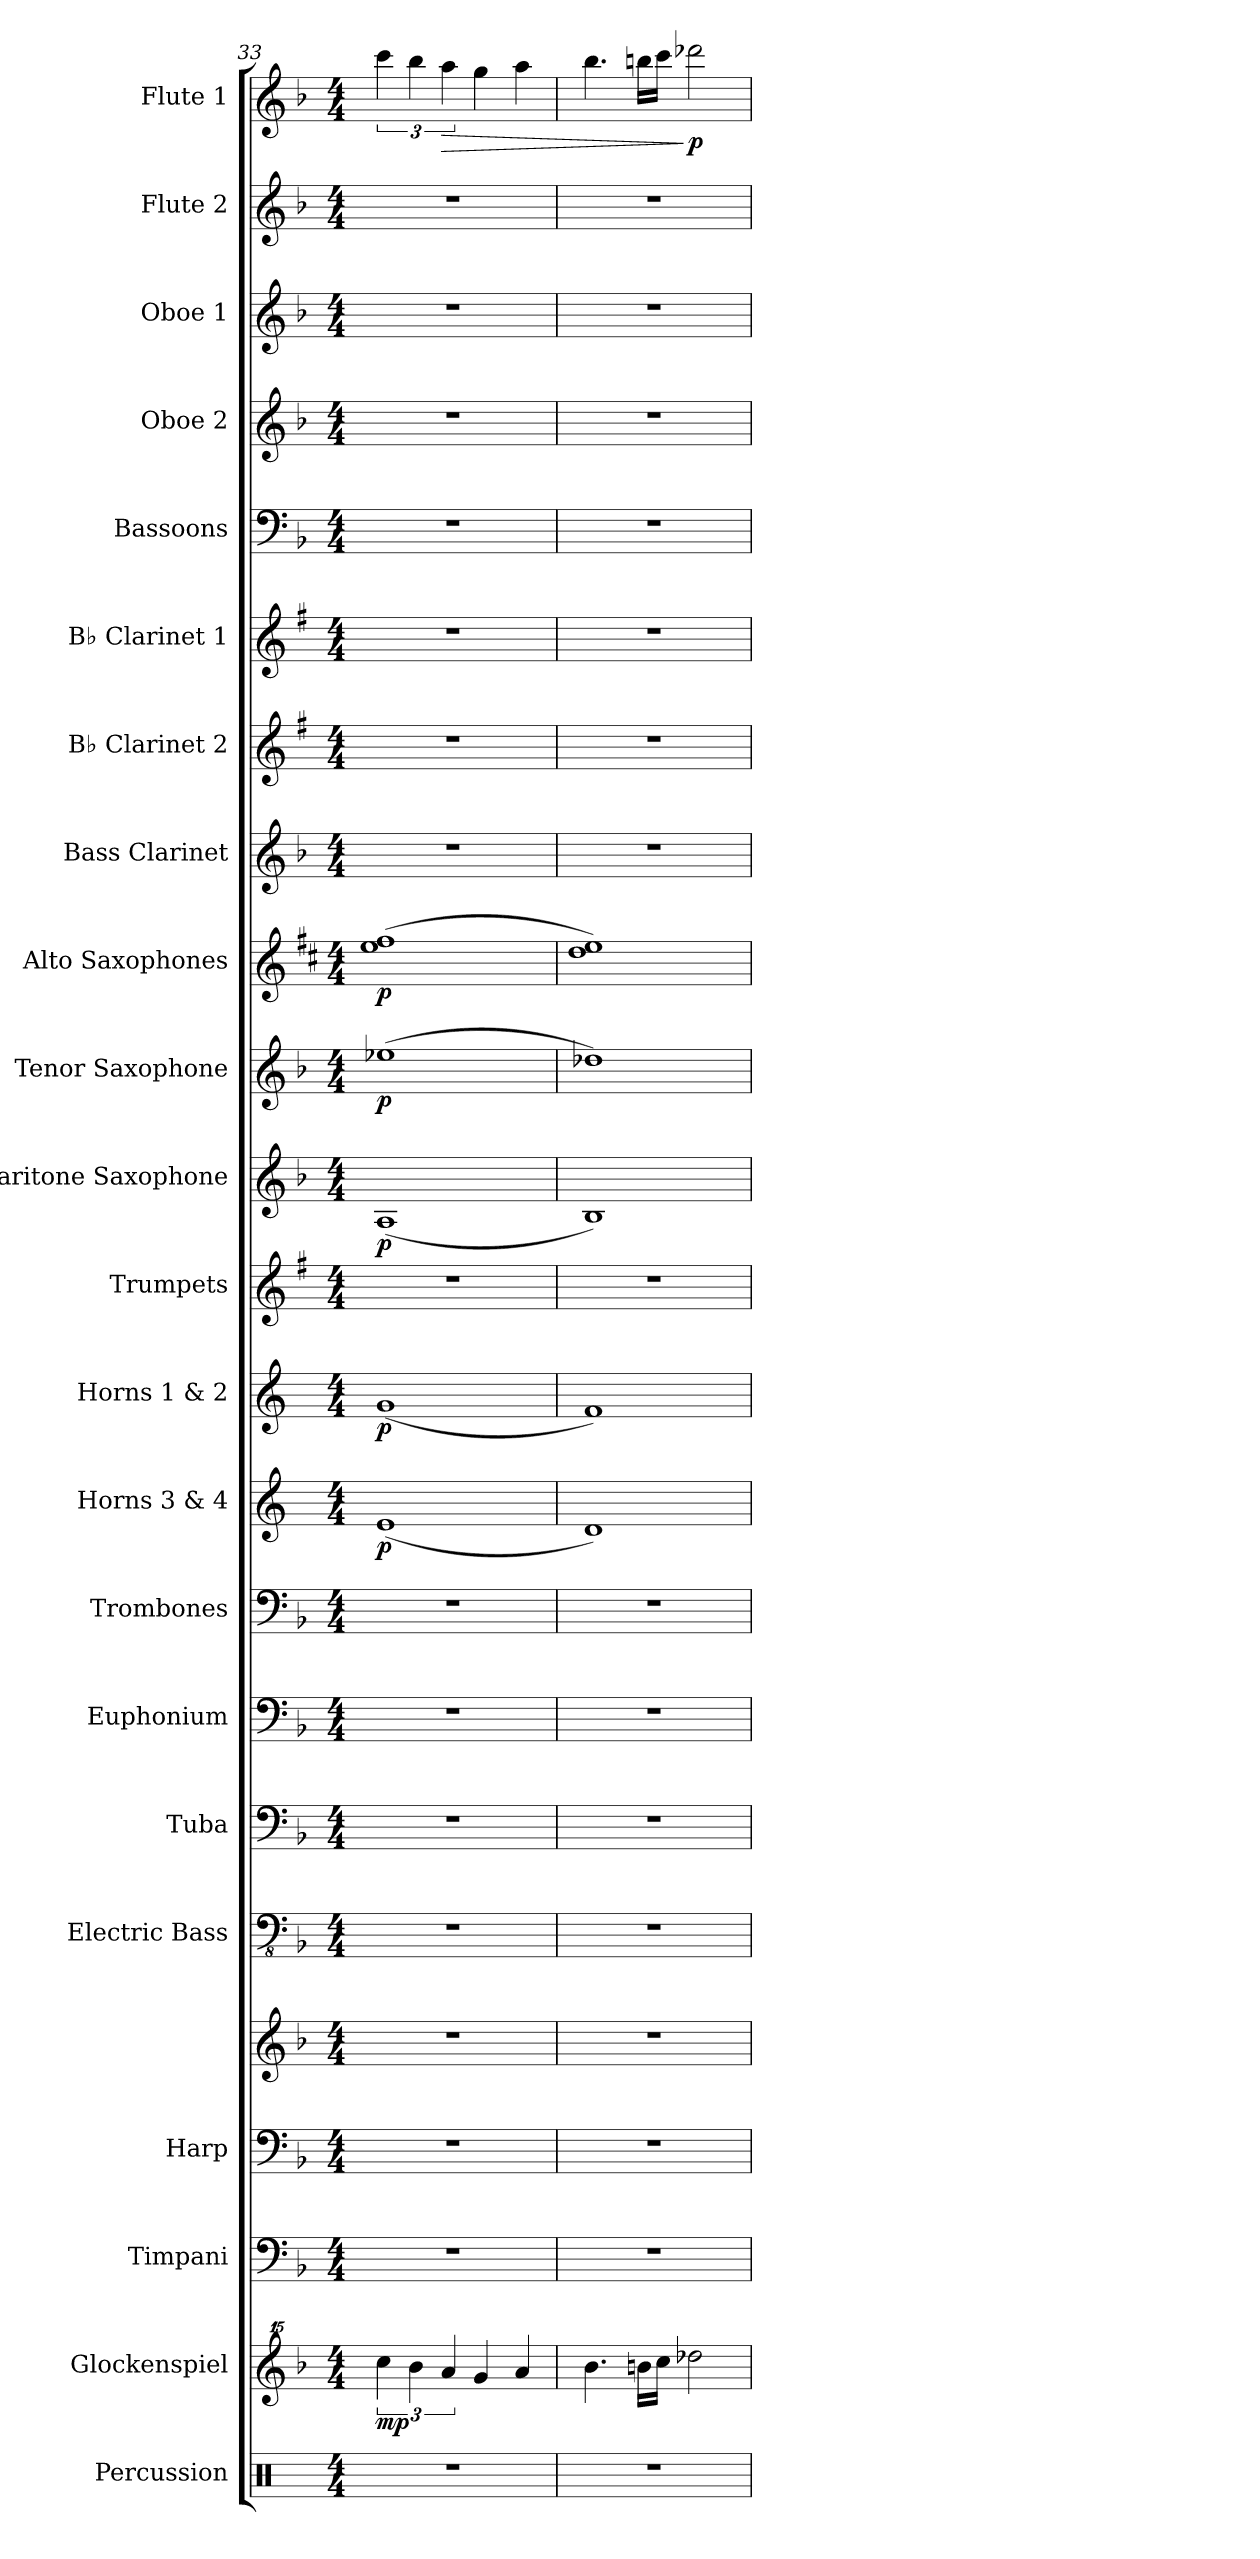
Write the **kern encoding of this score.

**kern	**kern	**dynam	**kern	**kern	**kern	**kern	**kern	**kern	**kern	**kern	**dynam	**kern	**dynam	**kern	**kern	**dynam	**kern	**dynam	**kern	**dynam	**kern	**kern	**kern	**kern	**kern	**kern	**kern	**kern	**dynam
*part22	*part21	*part21	*part20	*part19	*part19	*part18	*part17	*part16	*part15	*part14	*part14	*part13	*part13	*part12	*part11	*part11	*part10	*part10	*part9	*part9	*part8	*part7	*part6	*part5	*part4	*part3	*part2	*part1	*part1
*staff23	*staff22	*staff22	*staff21	*staff20	*staff19	*staff18	*staff17	*staff16	*staff15	*staff14	*staff14	*staff13	*staff13	*staff12	*staff11	*staff11	*staff10	*staff10	*staff9	*staff9	*staff8	*staff7	*staff6	*staff5	*staff4	*staff3	*staff2	*staff1	*staff1
*I"Percussion	*I"Glockenspiel	*	*I"Timpani	*I"Harp	*	*I"Electric Bass	*I"Tuba	*I"Euphonium	*I"Trombones	*I"Horns 3 &amp; 4	*	*I"Horns 1 &amp; 2	*	*I"Trumpets	*I"Baritone Saxophone	*	*I"Tenor Saxophone	*	*I"Alto Saxophones	*	*I"Bass Clarinet	*I"B♭ Clarinet 2	*I"B♭ Clarinet 1	*I"Bassoons	*I"Oboe 2	*I"Oboe 1	*I"Flute 2	*I"Flute 1	*
*I'Perc.	*I'Glk.	*	*I'Timp.	*I'Hrp.	*	*I'El. B.	*I'Tba.	*I'Euph.	*I'Tbns.	*I'Hns. 3/4	*	*I'Hns. 1/2	*	*I'Tpts.	*I'Bar. Sax.	*	*I'T. Sax.	*	*I'A. Saxes.	*	*I'B. Cl.	*I'B♭ Cl. 2	*I'B♭ Cl. 1	*I'Bsns.	*I'Ob. 2	*I'Ob. 1	*I'Fl. 2	*I'Fl. 1	*
!!LO:PB:g=z
*clefX	*clefG^^2	*	*clefF4	*clefF4	*clefG2	*clefFv4	*clefF4	*clefF4	*clefF4	*clefG2	*	*clefG2	*	*clefG2	*clefG2	*	*clefG2	*	*clefG2	*	*clefG2	*clefG2	*clefG2	*clefF4	*clefG2	*clefG2	*clefG2	*clefG2	*
*	*	*	*	*	*	*	*	*	*	*ITrd4c7	*	*ITrd4c7	*	*ITrd1c2	*ITrd12c21	*	*ITrd8c14	*	*ITrd5c9	*	*ITrd8c14	*ITrd1c2	*ITrd1c2	*	*	*	*	*	*
*k[]	*k[b-]	*	*k[b-]	*k[b-]	*k[b-]	*k[b-]	*k[b-]	*k[b-]	*k[b-]	*k[b-]	*	*k[b-]	*	*k[b-]	*k[b-]	*	*k[b-]	*	*k[b-]	*	*k[b-]	*k[b-]	*k[b-]	*k[b-]	*k[b-]	*k[b-]	*k[b-]	*k[b-]	*
*M4/4	*M4/4	*	*M4/4	*M4/4	*M4/4	*M4/4	*M4/4	*M4/4	*M4/4	*M4/4	*	*M4/4	*	*M4/4	*M4/4	*	*M4/4	*	*M4/4	*	*M4/4	*M4/4	*M4/4	*M4/4	*M4/4	*M4/4	*M4/4	*M4/4	*
=33	=33	=33	=33	=33	=33	=33	=33	=33	=33	=33	=33	=33	=33	=33	=33	=33	=33	=33	=33	=33	=33	=33	=33	=33	=33	=33	=33	=33	=33
!	!	!LO:DY:b	!	!	!	!	!	!	!	!	!LO:DY:b	!	!LO:DY:b	!	!	!LO:DY:b	!	!LO:DY:b	!	!LO:DY:b	!	!	!	!	!	!	!	!	!
1r	6cccc\	mp	1r	1r	1r	1r	1r	1r	1r	(1A	p	(1c	p	1r	(1AA	p	(1e-X	p	(1g 1a	p	1r	1r	1r	1r	1r	1r	1r	6ccc\	.
.	6bbb-\	.	.	.	.	.	.	.	.	.	.	.	.	.	.	.	.	.	.	.	.	.	.	.	.	.	.	6bb-\	.
!	!	!	!	!	!	!	!	!	!	!	!	!	!	!	!	!	!	!	!	!	!	!	!	!	!	!	!	!	!LO:HP:b
.	6aaa/	.	.	.	.	.	.	.	.	.	.	.	.	.	.	.	.	.	.	.	.	.	.	.	.	.	.	6aa\	>
.	4ggg/	.	.	.	.	.	.	.	.	.	.	.	.	.	.	.	.	.	.	.	.	.	.	.	.	.	.	4gg\	.
.	4aaa/	.	.	.	.	.	.	.	.	.	.	.	.	.	.	.	.	.	.	.	.	.	.	.	.	.	.	4aa\	.
=34	=34	=34	=34	=34	=34	=34	=34	=34	=34	=34	=34	=34	=34	=34	=34	=34	=34	=34	=34	=34	=34	=34	=34	=34	=34	=34	=34	=34	=34
1r	4.bbb-\	.	1r	1r	1r	1r	1r	1r	1r	1G)	.	1B-)	.	1r	1BB-)	.	1d-X)	.	1f 1g)	.	1r	1r	1r	1r	1r	1r	1r	4.bb-\	.
.	16bbbn\LL	.	.	.	.	.	.	.	.	.	.	.	.	.	.	.	.	.	.	.	.	.	.	.	.	.	.	16bbn\LL	.
.	16cccc\JJ	.	.	.	.	.	.	.	.	.	.	.	.	.	.	.	.	.	.	.	.	.	.	.	.	.	.	16ccc\JJ	.
!	!	!	!	!	!	!	!	!	!	!	!	!	!	!	!	!	!	!	!	!	!	!	!	!	!	!	!	!	!LO:DY:n=1:b
.	2dddd-X\	.	.	.	.	.	.	.	.	.	.	.	.	.	.	.	.	.	.	.	.	.	.	.	.	.	.	2ddd-X\	] p
=	=	=	=	=	=	=	=	=	=	=	=	=	=	=	=	=	=	=	=	=	=	=	=	=	=	=	=	=	=
*-	*-	*-	*-	*-	*-	*-	*-	*-	*-	*-	*-	*-	*-	*-	*-	*-	*-	*-	*-	*-	*-	*-	*-	*-	*-	*-	*-	*-	*-
